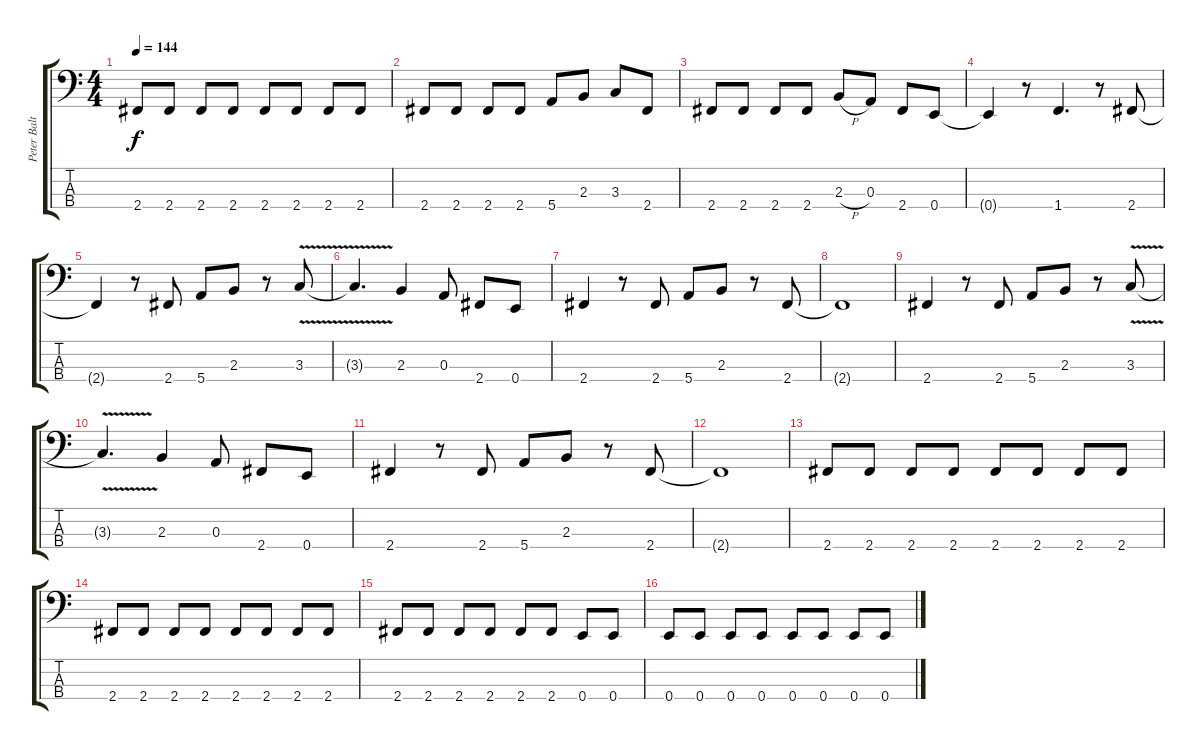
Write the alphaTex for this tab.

\track ("Peter Baltes" "Peter Balt") {instrument electricbassfinger}
\staff {score tabs}
\tuning (G2 D2 A1 E1) {hide}
\ts (4 4)
\tempo 144
\clef f4
\ks c
2.4.8{dy f} 2.4.8 2.4.8 2.4.8 2.4.8 2.4.8 2.4.8 2.4.8 |
2.4.8 2.4.8 2.4.8 2.4.8 5.4.8 2.3.8 3.3.8 2.4.8 |
2.4.8 2.4.8 2.4.8 2.4.8 2.3{h}.8 0.3.8 2.4.8 0.4.8 |
0.4{t}.4 r.8 1.4.4{d} r.8 2.4.8 |
2.4{t}.4 r.8 2.4.8 5.4.8 2.3.8 r.8 3.3{v}.8 |
3.3{v t}.4{d} 2.3.4 0.3.8 2.4.8 0.4.8 |
2.4.4 r.8 2.4.8 5.4.8 2.3.8 r.8 2.4.8 |
2.4{t}.1 |
2.4.4 r.8 2.4.8 5.4.8 2.3.8 r.8 3.3{v}.8 |
3.3{v t}.4{d} 2.3.4 0.3.8 2.4.8 0.4.8 |
2.4.4 r.8 2.4.8 5.4.8 2.3.8 r.8 2.4.8 |
2.4{t}.1 |
2.4.8 2.4.8 2.4.8 2.4.8 2.4.8 2.4.8 2.4.8 2.4.8 |
2.4.8 2.4.8 2.4.8 2.4.8 2.4.8 2.4.8 2.4.8 2.4.8 |
2.4.8 2.4.8 2.4.8 2.4.8 2.4.8 2.4.8 0.4.8 0.4.8 |
0.4.8 0.4.8 0.4.8 0.4.8 0.4.8 0.4.8 0.4.8 0.4.8
